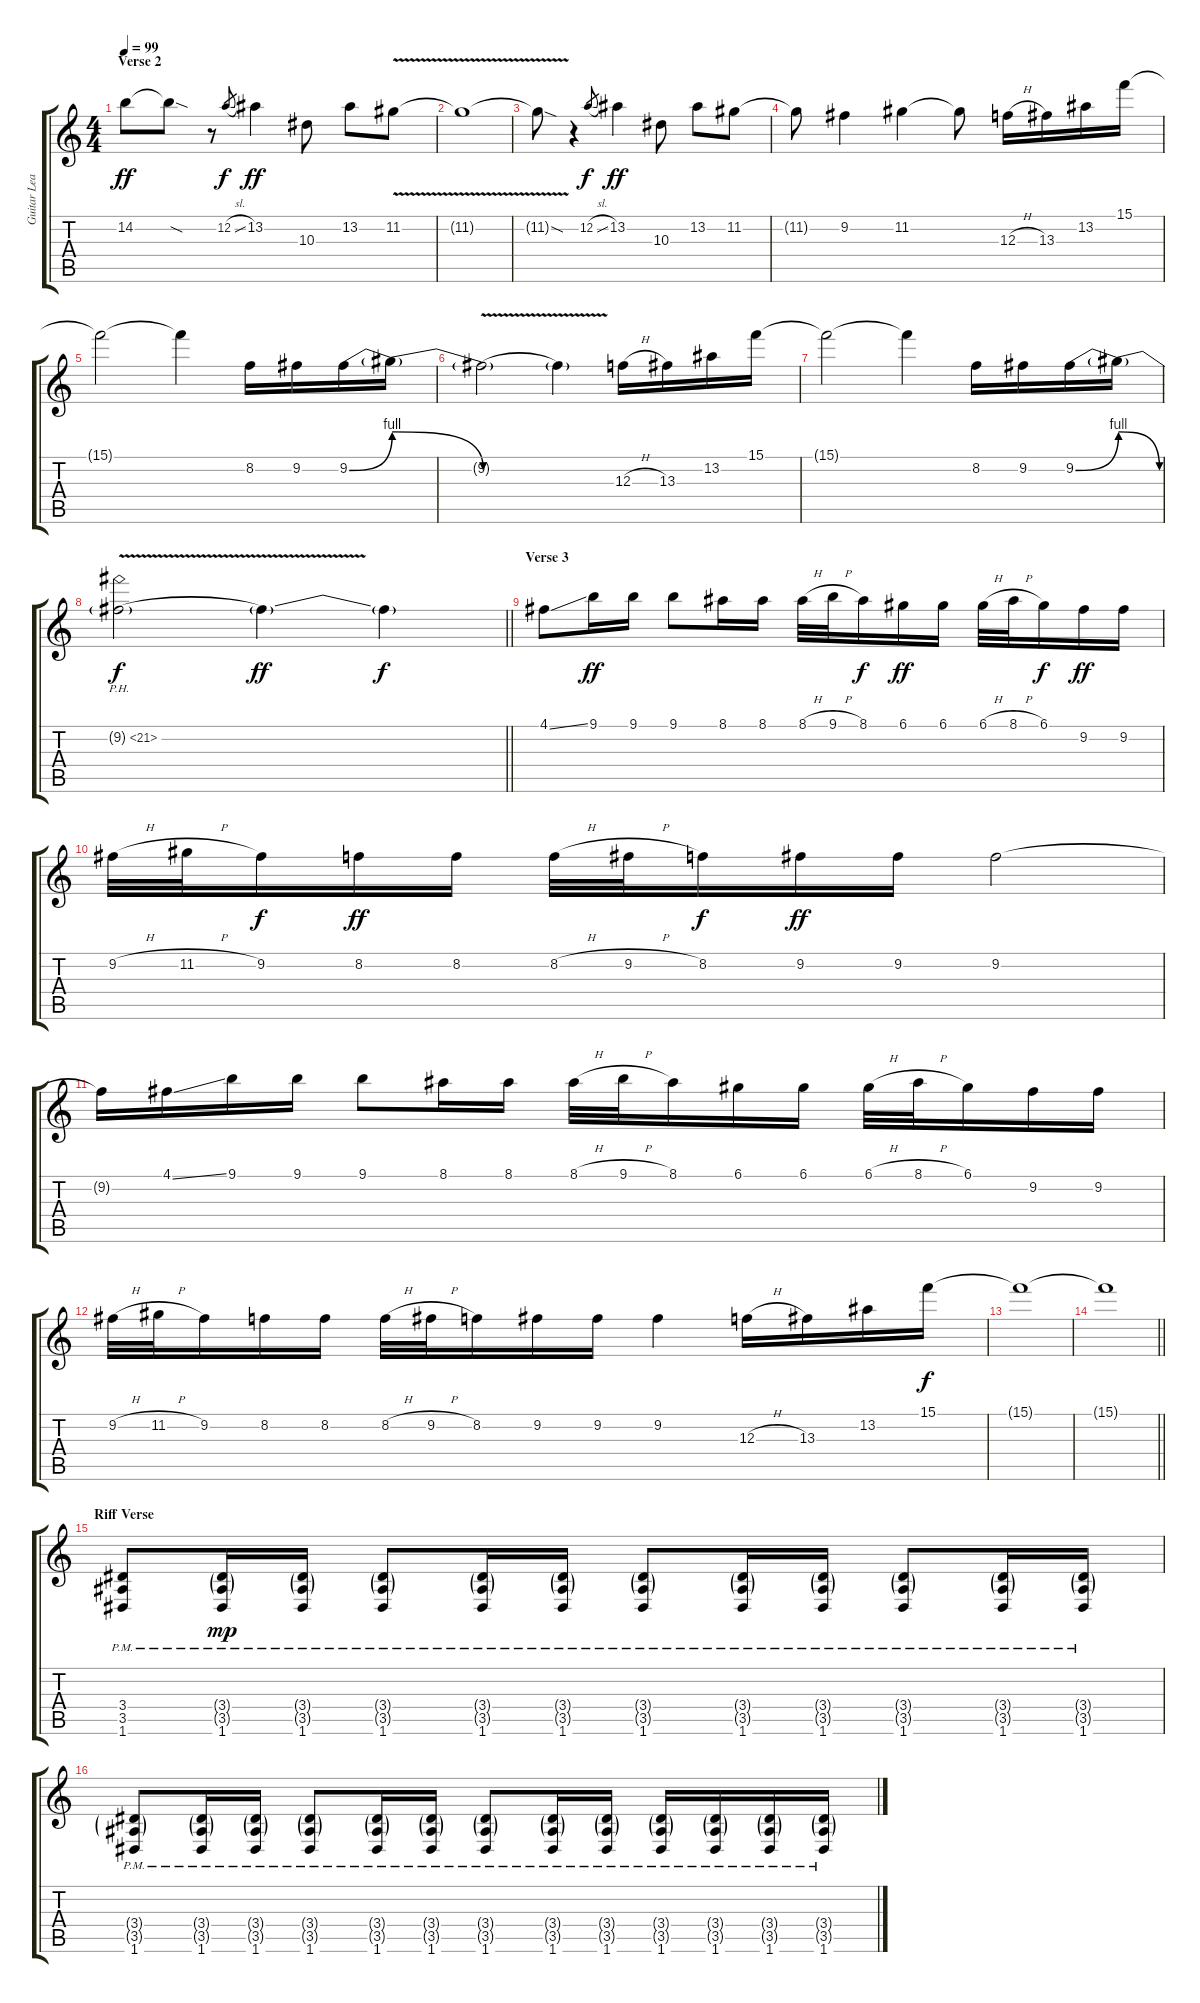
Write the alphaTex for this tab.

\track ("Guitar Lead 1" "Guitar Lea") {instrument overdrivenguitar}
\staff {score tabs}
\tuning (D4 A3 F3 C3 G2 D2) {hide}
\ts (4 4)
\section ("" "Verse 2")
\tempo 99
\clef g2
\ks c
14.2{t}.8{dy ff} 14.2{sod t}.8 r.8 12.2{sl}.8{gr dy f} 13.2.4{dy ff} 10.3.8 13.2.8 11.2{v}.8 |
11.2{v t}.1 |
11.2{sod t}.8 r.4 12.2{sl}.8{gr dy f} 13.2.4{dy ff} 10.3.8 13.2.8 11.2.8 |
11.2{t}.8 9.2.4 11.2.4 11.2{t}.8 12.3{h}.16 13.3.16 13.2.16 15.1.16 |
15.1{t}.2 15.1{t}.4 8.2.16 9.2.16 9.2{be (bend 0 0 60 4)}.16 9.2{be (release 0 4 60 0) t}.16 |
9.2{be (hold 0 0 60 0) v t}.2 9.2{t}.4 12.3{h}.16 13.3.16 13.2.16 15.1.16 |
15.1{t}.2 15.1{t}.4 8.2.16 9.2.16 9.2{be (bend 0 0 60 4)}.16 9.2{be (release 0 4 60 0) t}.16 |
\barLineRight lightlight
9.2{be (hold 0 0 60 0) ph 12 v t}.2{dy f} 9.2{t}.4{dy ff volume 7} 9.2{t}.4{dy f} |
\section ("" "Verse 3")
4.1{ss}.8{volume 15} 9.1.16{dy ff} 9.1.16 9.1.8 8.1.16 8.1.16 8.1{h}.32 9.1{h}.32 8.1.16{dy f} 6.1.16{dy ff} 6.1.16 6.1{h}.32 8.1{h}.32 6.1.16{dy f} 9.2.16{dy ff} 9.2.16 |
9.2{h}.32 11.2{h}.32 9.2.16{dy f} 8.2.16{dy ff} 8.2.16 8.2{h}.32 9.2{h}.32 8.2.16{dy f} 9.2.16{dy ff} 9.2.16 9.2.2 |
9.2{t}.16 4.1{ss}.16 9.1.16 9.1.16 9.1.8 8.1.16 8.1.16 8.1{h}.32 9.1{h}.32 8.1.16 6.1.16 6.1.16 6.1{h}.32 8.1{h}.32 6.1.16 9.2.16 9.2.16 |
9.2{h}.32 11.2{h}.32 9.2.16 8.2.16 8.2.16 8.2{h}.32 9.2{h}.32 8.2.16 9.2.16 9.2.16 9.2.4 12.3{h}.16 13.3.16 13.2.16 15.1.16{dy f} |
15.1{t}.1 |
\barLineRight lightlight
15.1{t}.1{volume 7} |
\section ("" "Riff Verse")
(3.4{pm} 3.5{pm} 1.6{pm}).8{volume 13} (3.4{g pm} 3.5{g pm} 1.6{pm}).16{dy mp} (3.4{g pm} 3.5{g pm} 1.6{pm}).16 (3.4{g pm} 3.5{g pm} 1.6{pm}).8 (3.4{g pm} 3.5{g pm} 1.6{pm}).16 (3.4{g pm} 3.5{g pm} 1.6{pm}).16 (3.4{g pm} 3.5{g pm} 1.6{pm}).8 (3.4{g pm} 3.5{g pm} 1.6{pm}).16 (3.4{g pm} 3.5{g pm} 1.6{pm}).16 (3.4{g pm} 3.5{g pm} 1.6{pm}).8 (3.4{g pm} 3.5{g pm} 1.6{pm}).16 (3.4{g pm} 3.5{g pm} 1.6{pm}).16 |
(3.4{g pm} 3.5{g pm} 1.6{pm}).8 (3.4{g pm} 3.5{g pm} 1.6{pm}).16 (3.4{g pm} 3.5{g pm} 1.6{pm}).16 (3.4{g pm} 3.5{g pm} 1.6{pm}).8 (3.4{g pm} 3.5{g pm} 1.6{pm}).16 (3.4{g pm} 3.5{g pm} 1.6{pm}).16 (3.4{g pm} 3.5{g pm} 1.6{pm}).8 (3.4{g pm} 3.5{g pm} 1.6{pm}).16 (3.4{g pm} 3.5{g pm} 1.6{pm}).16 (3.4{g pm} 3.5{g pm} 1.6{pm}).16 (3.4{g pm} 3.5{g pm} 1.6{pm}).16 (3.4{g pm} 3.5{g pm} 1.6{pm}).16 (3.4{g pm} 3.5{g pm} 1.6{pm}).16
